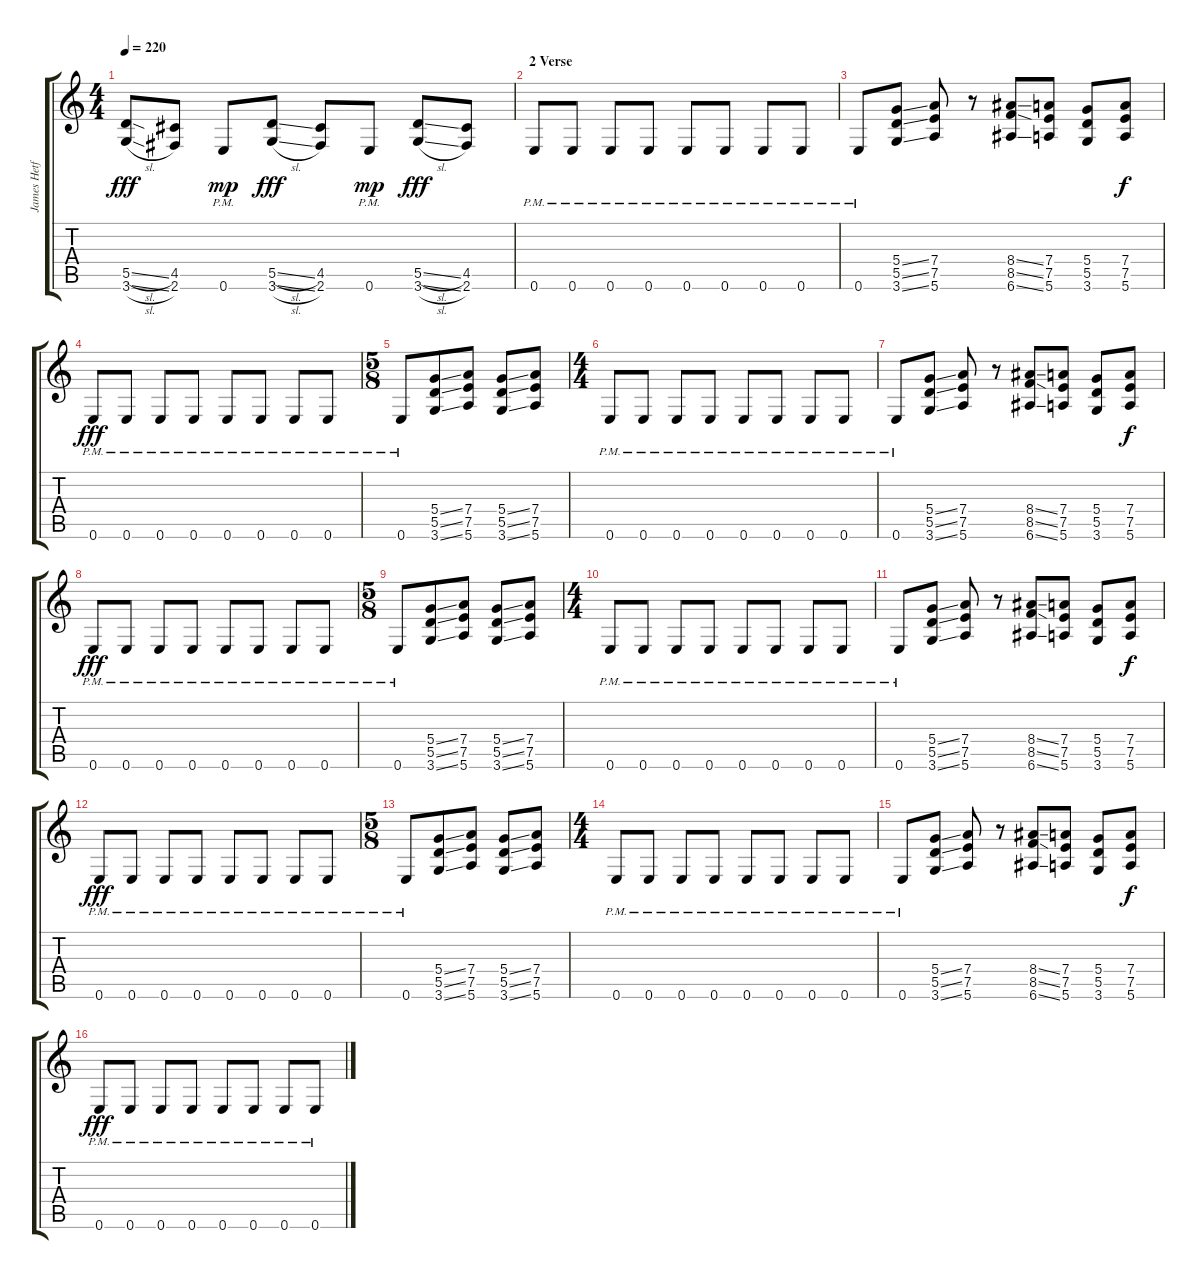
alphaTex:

\track ("James Hetfield" "James Hetf") {instrument distortionguitar}
\staff {score tabs}
\tuning (E4 B3 G3 D3 A2 E2) {hide}
\ts (4 4)
\tempo 220
\clef g2
\ks c
(5.5{sl} 3.6{sl}).8{dy fff} (4.5 2.6).8 0.6{pm}.8{dy mp} (5.5{sl} 3.6{sl}).8{dy fff} (4.5 2.6).8 0.6{pm}.8{dy mp} (5.5{sl} 3.6{sl}).8{dy fff} (4.5 2.6).8 |
\section ("" "2 Verse")
0.6{pm}.8 0.6{pm}.8 0.6{pm}.8 0.6{pm}.8 0.6{pm}.8 0.6{pm}.8 0.6{pm}.8 0.6{pm}.8 |
0.6{pm}.8 (5.4{ss} 5.5{ss} 3.6{ss}).8 (7.4 7.5 5.6).8 r.8 (8.4{ss} 8.5{ss} 6.6{ss}).8 (7.4 7.5 5.6).8 (5.4 5.5 3.6).8 (7.4 7.5 5.6).8{dy f} |
0.6{pm}.8{dy fff} 0.6{pm}.8 0.6{pm}.8 0.6{pm}.8 0.6{pm}.8 0.6{pm}.8 0.6{pm}.8 0.6{pm}.8 |
\ts (5 8)
0.6{pm}.8 (5.4{ss} 5.5{ss} 3.6{ss}).8 (7.4 7.5 5.6).8 (5.4{ss} 5.5{ss} 3.6{ss}).8 (7.4 7.5 5.6).8 |
\ts (4 4)
0.6{pm}.8 0.6{pm}.8 0.6{pm}.8 0.6{pm}.8 0.6{pm}.8 0.6{pm}.8 0.6{pm}.8 0.6{pm}.8 |
0.6{pm}.8 (5.4{ss} 5.5{ss} 3.6{ss}).8 (7.4 7.5 5.6).8 r.8 (8.4{ss} 8.5{ss} 6.6{ss}).8 (7.4 7.5 5.6).8 (5.4 5.5 3.6).8 (7.4 7.5 5.6).8{dy f} |
0.6{pm}.8{dy fff} 0.6{pm}.8 0.6{pm}.8 0.6{pm}.8 0.6{pm}.8 0.6{pm}.8 0.6{pm}.8 0.6{pm}.8 |
\ts (5 8)
0.6{pm}.8 (5.4{ss} 5.5{ss} 3.6{ss}).8 (7.4 7.5 5.6).8 (5.4{ss} 5.5{ss} 3.6{ss}).8 (7.4 7.5 5.6).8 |
\ts (4 4)
0.6{pm}.8 0.6{pm}.8 0.6{pm}.8 0.6{pm}.8 0.6{pm}.8 0.6{pm}.8 0.6{pm}.8 0.6{pm}.8 |
0.6{pm}.8 (5.4{ss} 5.5{ss} 3.6{ss}).8 (7.4 7.5 5.6).8 r.8 (8.4{ss} 8.5{ss} 6.6{ss}).8 (7.4 7.5 5.6).8 (5.4 5.5 3.6).8 (7.4 7.5 5.6).8{dy f} |
0.6{pm}.8{dy fff} 0.6{pm}.8 0.6{pm}.8 0.6{pm}.8 0.6{pm}.8 0.6{pm}.8 0.6{pm}.8 0.6{pm}.8 |
\ts (5 8)
0.6{pm}.8 (5.4{ss} 5.5{ss} 3.6{ss}).8 (7.4 7.5 5.6).8 (5.4{ss} 5.5{ss} 3.6{ss}).8 (7.4 7.5 5.6).8 |
\ts (4 4)
0.6{pm}.8 0.6{pm}.8 0.6{pm}.8 0.6{pm}.8 0.6{pm}.8 0.6{pm}.8 0.6{pm}.8 0.6{pm}.8 |
0.6{pm}.8 (5.4{ss} 5.5{ss} 3.6{ss}).8 (7.4 7.5 5.6).8 r.8 (8.4{ss} 8.5{ss} 6.6{ss}).8 (7.4 7.5 5.6).8 (5.4 5.5 3.6).8 (7.4 7.5 5.6).8{dy f} |
0.6{pm}.8{dy fff} 0.6{pm}.8 0.6{pm}.8 0.6{pm}.8 0.6{pm}.8 0.6{pm}.8 0.6{pm}.8 0.6{pm}.8
